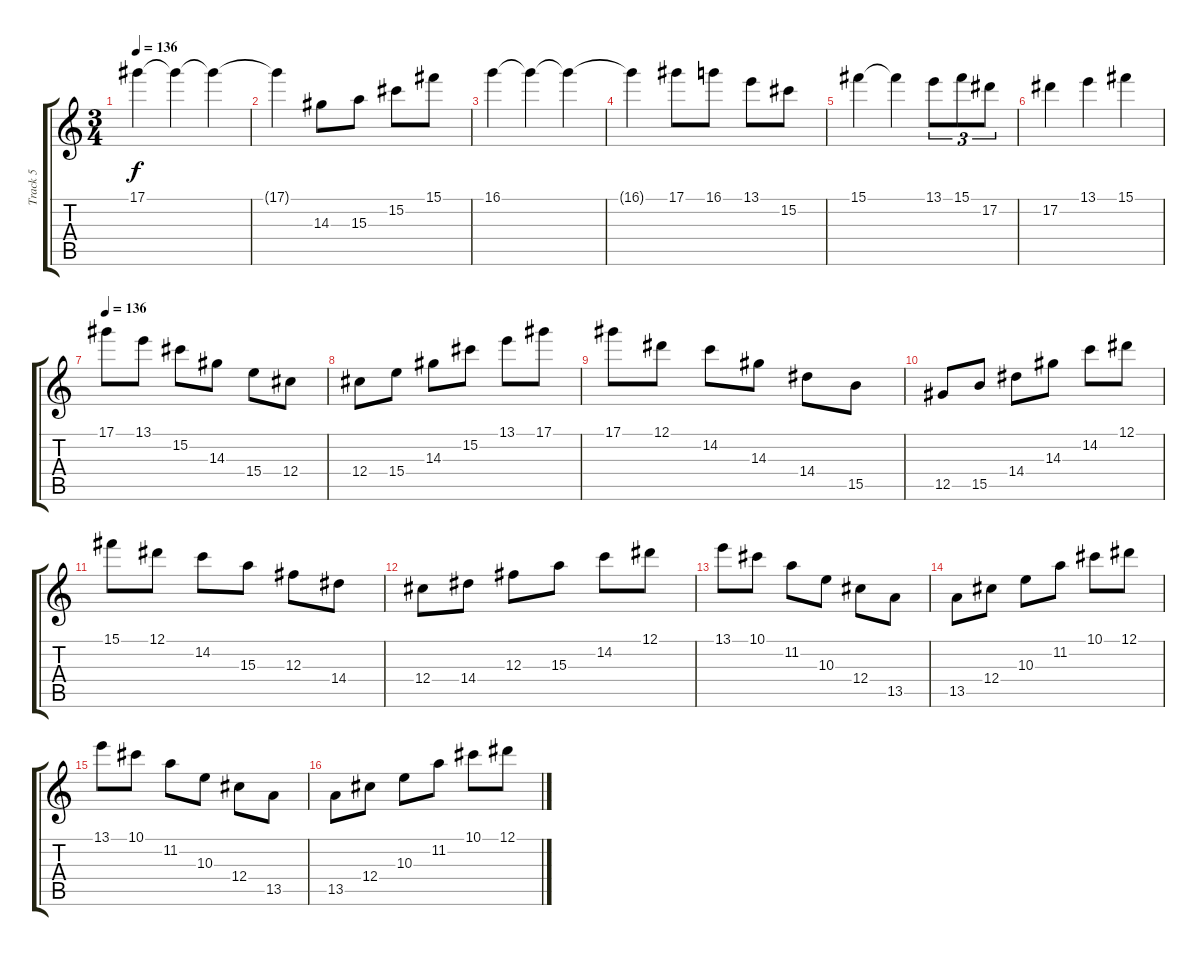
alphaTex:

\track ("Track 5" "Track 5") {instrument distortionguitar}
\staff {score tabs}
\tuning (Eb4 Bb3 Gb3 Db3 Ab2 Db2) {hide}
\ts (3 4)
\tempo 136
\clef g2
\ks c
17.1.4{dy f} 17.1{t}.4 17.1{t}.4 |
17.1{t}.4 14.3.8 15.3.8 15.2.8 15.1.8 |
16.1.4 16.1{t}.4 16.1{t}.4 |
16.1{t}.4 17.1.8 16.1.8 13.1.8 15.2.8 |
15.1.4 15.1{t}.4 13.1.8{tu (3 2)} 15.1.8{tu (3 2)} 17.2.8{tu (3 2)} |
17.2.4 13.1.4 15.1.4 |
\tempo 136
17.1.8 13.1.8 15.2.8 14.3.8 15.4.8 12.4.8 |
12.4.8 15.4.8 14.3.8 15.2.8 13.1.8 17.1.8 |
17.1.8 12.1.8 14.2.8 14.3.8 14.4.8 15.5.8 |
12.5.8 15.5.8 14.4.8 14.3.8 14.2.8 12.1.8 |
15.1.8 12.1.8 14.2.8 15.3.8 12.3.8 14.4.8 |
12.4.8 14.4.8 12.3.8 15.3.8 14.2.8 12.1.8 |
13.1.8 10.1.8 11.2.8 10.3.8 12.4.8 13.5.8 |
13.5.8 12.4.8 10.3.8 11.2.8 10.1.8 12.1.8 |
13.1.8 10.1.8 11.2.8 10.3.8 12.4.8 13.5.8 |
13.5.8 12.4.8 10.3.8 11.2.8 10.1.8 12.1.8
